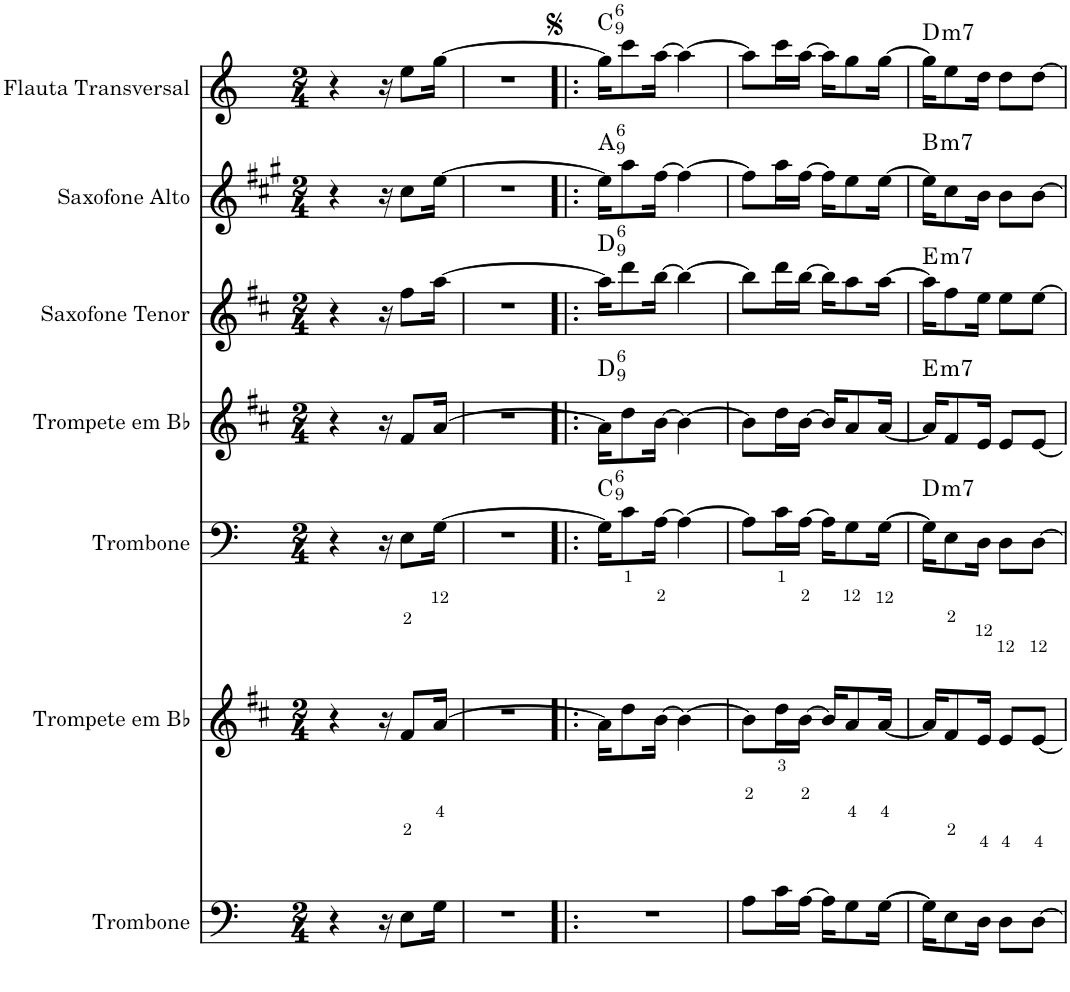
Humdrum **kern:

**kern	**kern	**kern	**harte	**kern	**harte	**kern	**harte	**kern	**harte	**kern	**harte
*part7	*part6	*part5	*part5	*part4	*part4	*part3	*part3	*part2	*part2	*part1	*part1
*staff7	*staff6	*staff5	*	*staff4	*	*staff3	*	*staff2	*	*staff1	*
*I"Trombone	*I"Trompete em Bb	*I"Trombone	*	*I"Trompete em Bb	*	*I"Saxofone Tenor	*	*I"Saxofone Alto	*	*I"Flauta Transversal	*
*I'Tbn.	*I'Tpt. em Bb	*I'Tbn.	*	*I'Tpt. em Bb	*	*I'Sax. Tn.	*	*	*	*I'Fl.	*
*clefF4	*clefG2	*clefF4	*	*clefG2	*	*clefG2	*	*clefG2	*	*clefG2	*
*	*Trd1c2	*	*	*Trd1c2	*	*Trd8c14	*	*Trd5c9	*	*	*
*k[]	*k[f#c#]	*k[]	*	*k[f#c#]	*	*k[f#c#]	*	*k[f#c#g#]	*	*k[]	*
*C:	*D:	*C:	*	*D:	*	*D:	*	*A:	*	*C:	*
*M2/4	*M2/4	*M2/4	*	*M2/4	*	*M2/4	*	*M2/4	*	*M2/4	*
=1	=1	=1	=1	=1	=1	=1	=1	=1	=1	=1	=1
4r	4r	4r	.	4r	.	4r	.	4r	.	4r	.
16r	16r	16r	.	16r	.	16r	.	16r	.	16r	.
8E\L	8f#/L	8E\L	.	8f#/L	.	8ff#\L	.	8cc#\L	.	8ee\L	.
16G\Jk	[16a/Jk	[16G\Jk	.	[16a/Jk	.	[16aa\Jk	.	[16ee\Jk	.	[16gg\Jk	.
=2	=2	=2	=2	=2	=2	=2	=2	=2	=2	=2	=2
2r	2r	2r	.	2r	.	2r	.	2r	.	2r	.
=3!|:	=3!|:	=3!|:	=3!|:	=3!|:	=3!|:	=3!|:	=3!|:	=3!|:	=3!|:	=3!|:	=3!|:
!	!	!	!LO:H:kt=6	!	!LO:H:kt=6	!	!LO:H:kt=6	!	!LO:H:kt=6	!	!LO:H:kt=6
2r	16a\KL]	16G\KL]	C:maj6(9)	16a\KL]	D:maj6(9)	16aa\KL]	D:maj6(9)	16ee\KL]	A:maj6(9)	16gg\KL]	C:maj6(9)
.	8dd\	8c\	.	8dd\	.	8ddd\	.	8aa\	.	8ccc\	.
.	[16b\Jk	[16A\Jk	.	[16b\Jk	.	[16bb\Jk	.	[16ff#\Jk	.	[16aa\Jk	.
.	4b\_	4A\_	.	4b\_	.	4bb\_	.	4ff#\_	.	4aa\_	.
=4	=4	=4	=4	=4	=4	=4	=4	=4	=4	=4	=4
8A\L	8b\L]	8A\L]	.	8b\L]	.	8bb\L]	.	8ff#\L]	.	8aa\L]	.
16c\L	16dd\L	16c\L	.	16dd\L	.	16ddd\L	.	16aa\L	.	16ccc\L	.
[16A\JJ	[16b\JJ	[16A\JJ	.	[16b\JJ	.	[16bb\JJ	.	[16ff#\JJ	.	[16aa\JJ	.
16A\KL]	16b/KL]	16A\KL]	.	16b/KL]	.	16bb\KL]	.	16ff#\KL]	.	16aa\KL]	.
8G\	8a/	8G\	.	8a/	.	8aa\	.	8ee\	.	8gg\	.
[16G\Jk	[16a/Jk	[16G\Jk	.	[16a/Jk	.	[16aa\Jk	.	[16ee\Jk	.	[16gg\Jk	.
=5	=5	=5	=5	=5	=5	=5	=5	=5	=5	=5	=5
!	!	!	!LO:H:kt=m7	!	!LO:H:kt=m7	!	!LO:H:kt=m7	!	!LO:H:kt=m7	!	!LO:H:kt=m7
16G\KL]	16a/KL]	16G\KL]	D:min7	16a/KL]	E:min7	16aa\KL]	E:min7	16ee\KL]	B:min7	16gg\KL]	D:min7
8E\	8f#/	8E\	.	8f#/	.	8ff#\	.	8cc#\	.	8ee\	.
16D\Jk	16e/Jk	16D\Jk	.	16e/Jk	.	16ee\Jk	.	16b\Jk	.	16dd\Jk	.
8D\L	8e/L	8D\L	.	8e/L	.	8ee\L	.	8b\L	.	8dd\L	.
[8D\J	[8e/J	[8D\J	.	[8e/J	.	[8ee\J	.	[8b\J	.	[8dd\J	.
=	=	=	=	=	=	=	=	=	=	=	=
*-	*-	*-	*-	*-	*-	*-	*-	*-	*-	*-	*-
